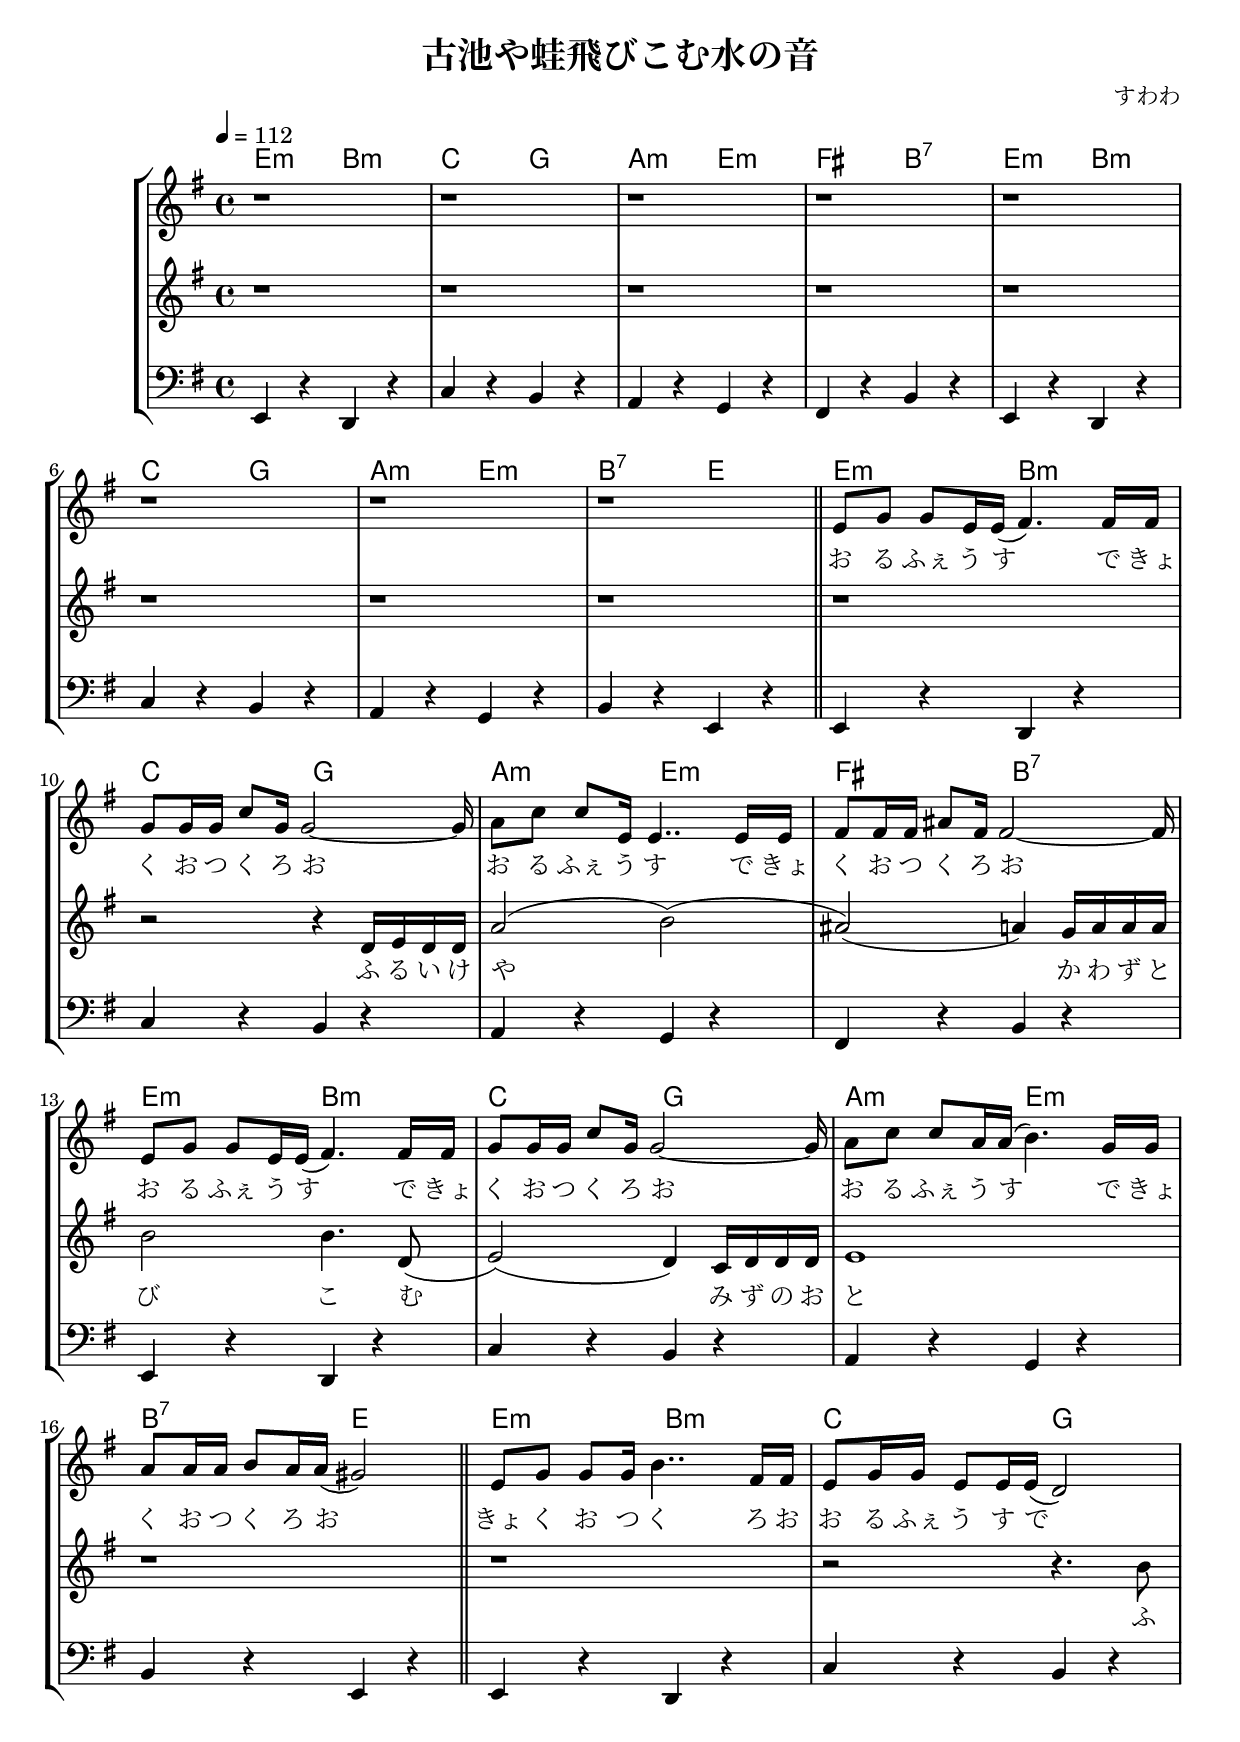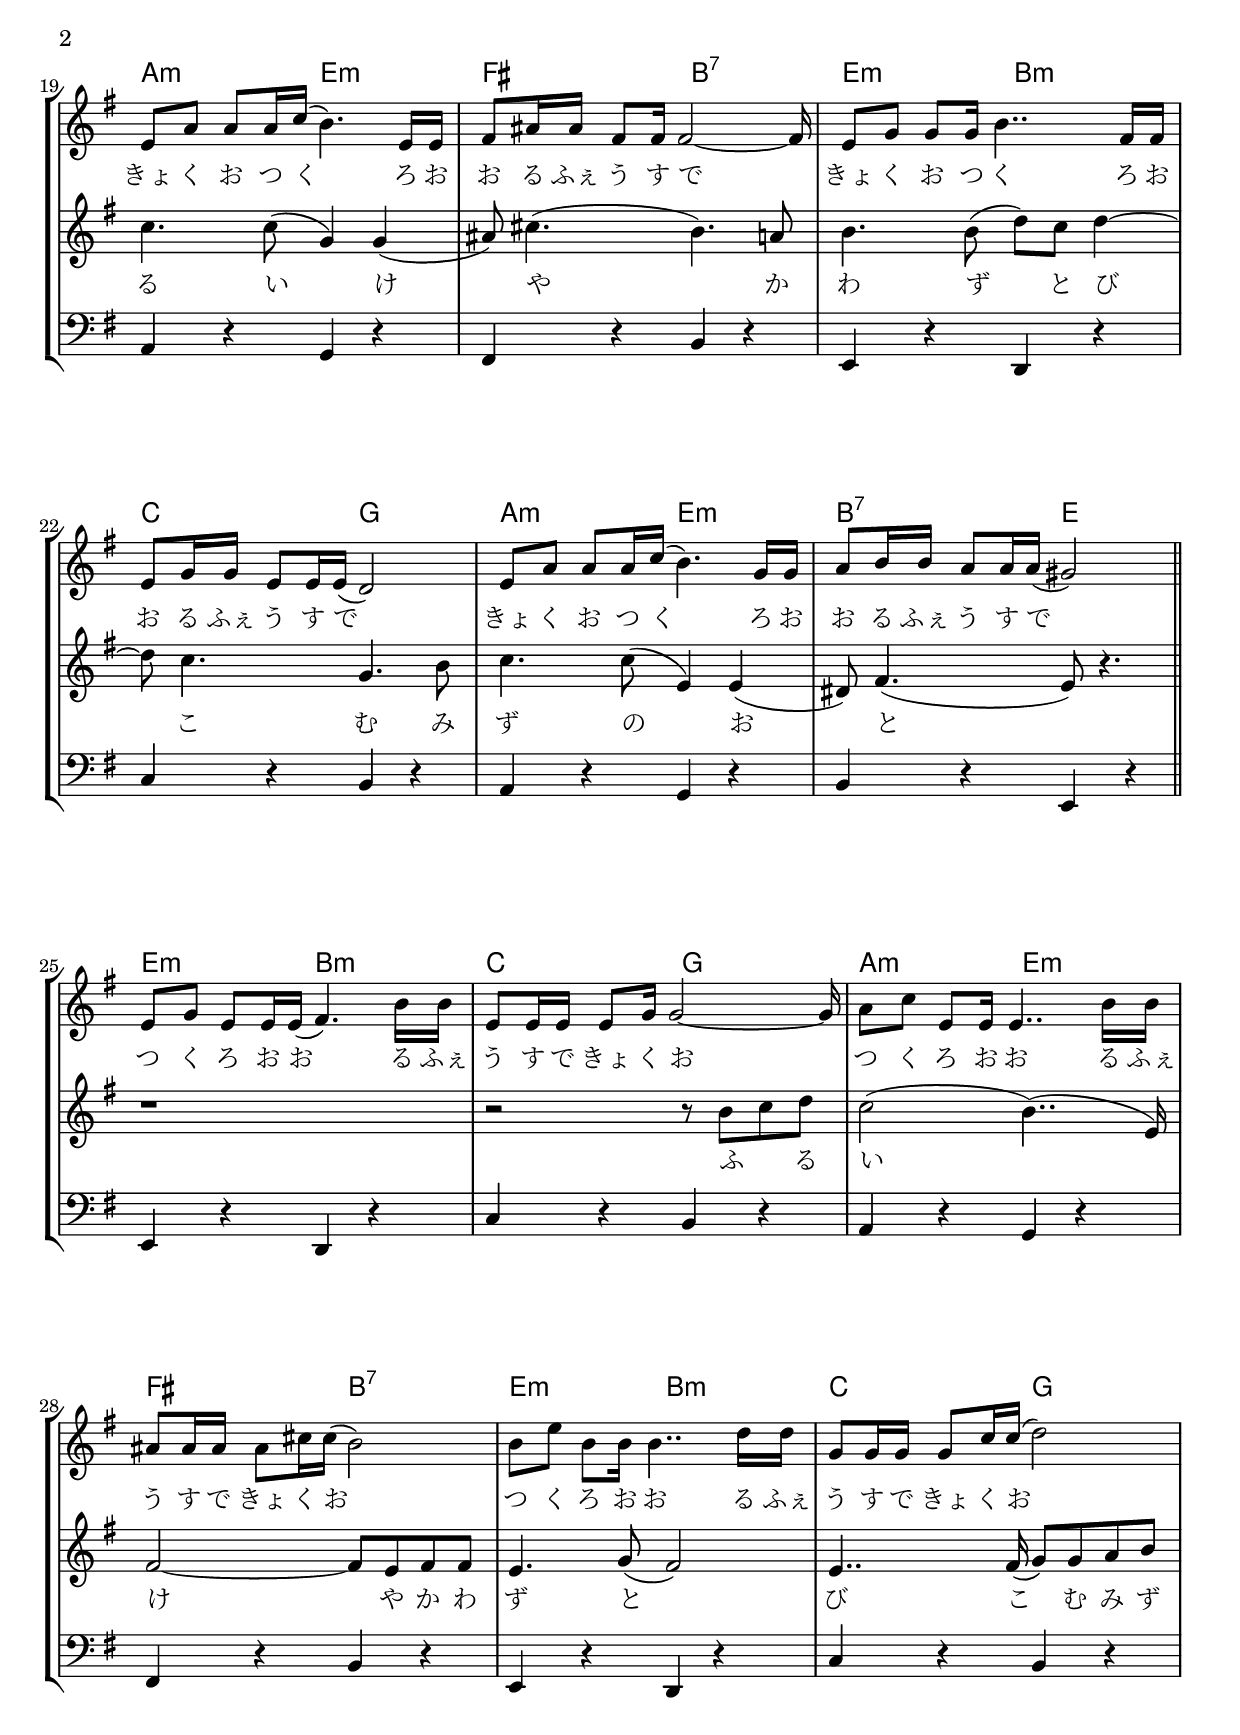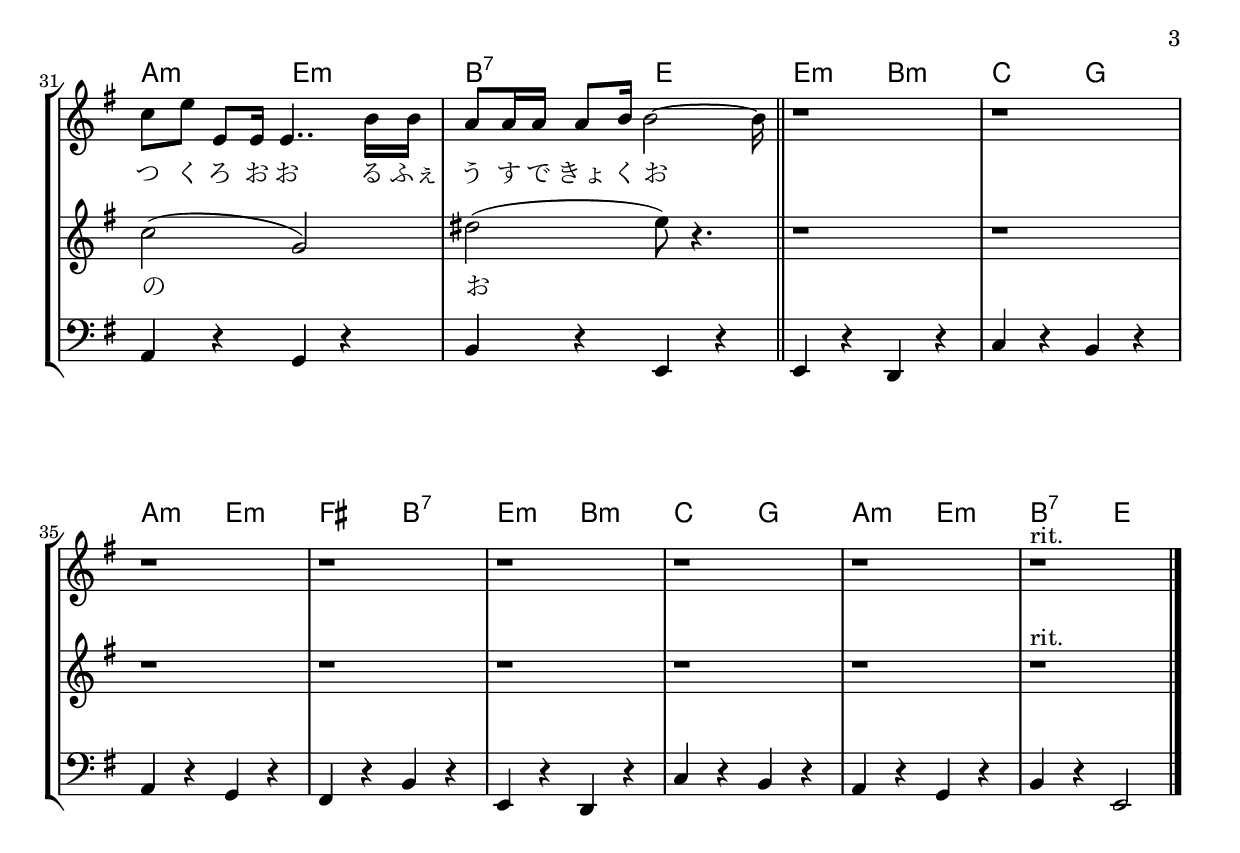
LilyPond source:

\version "2.12.1"

\header {
	title = \markup {古池や蛙飛びこむ水の音}
	composer = \markup \center-column {すわわ}
}

harmony = \chordmode {
	e2:m b:m c g a:m e:m fis b:7 e:m b:m c g a:m e:m b:7 e 

	e:m b:m c g a:m e:m fis b:7 e:m b:m c g a:m e:m b:7 e 

	e:m b:m c g a:m e:m fis b:7 e:m b:m c g a:m e:m b:7 e 

	e:m b:m c g a:m e:m fis b:7 e:m b:m c g a:m e:m b:7 e 

	e:m b:m c g a:m e:m fis b:7 e:m b:m c g a:m e:m b:7 e 
}

melody = {
	\key g \major
	\tempo 4 = 112
	r1 | r1 | r1 | r1 | r1 | r1 | r1 | r1   
	\set Staff.midiInstrument = #"Koto"
	 e'8  g'8  g'8  e'16  e'16  (fis'4.)  fis'16  fis'16 
	g'8  g'16  g'16  c''8  g'16  g'2~g'16 
	a'8  c''8  c''8  e'16  e'4..  e'16  e'16 
	fis'8  fis'16  fis'16  ais'8  fis'16  fis'2~fis'16 
	e'8  g'8  g'8  e'16  e'16  (fis'4.)  fis'16  fis'16 
	g'8  g'16  g'16  c''8  g'16  g'2~g'16 
	a'8  c''8  c''8  a'16  a'16  (b'4.)  g'16  g'16 
	a'8  a'16  a'16  b'8  a'16  a'16  (gis'2)
	\set Staff.midiInstrument = #"Koto"
	 e'8  g'8  g'8  g'16  b'4..  fis'16  fis'16 
	e'8  g'16  g'16  e'8  e'16  e'16  (d'2) 
	e'8  a'8  a'8  a'16  c''16  (b'4.)  e'16  e'16 
	fis'8  ais'16  ais'16  fis'8  fis'16  fis'2~fis'16 
	e'8  g'8  g'8  g'16  b'4..  fis'16  fis'16 
	e'8  g'16  g'16  e'8  e'16  e'16  (d'2) 
	e'8  a'8  a'8  a'16  c''16  (b'4.)  g'16  g'16 
	a'8  b'16  b'16  a'8  a'16  a'16  (gis'2)
	\set Staff.midiInstrument = #"Koto"
	 e'8  g'8  e'8  e'16  e'16  (fis'4.)  b'16  b'16 
	e'8  e'16  e'16  e'8  g'16  g'2~g'16 
	a'8  c''8  e'8  e'16  e'4..  b'16  b'16 
	ais'8  ais'16  ais'16  ais'8  cis''16  cis''16  (b'2) 
	b'8  e''8  b'8  b'16  b'4..  d''16  d''16 
	g'8  g'16  g'16  g'8  c''16  c''16  (d''2) 
	c''8  e''8  e'8  e'16  e'4..  b'16  b'16 
	a'8  a'16  a'16  a'8  b'16  b'2~b'16
	r1 | r1 | r1 | r1 | r1 | r1 | r1 | r1^"rit." \bar "|."
}

words = \lyricmode {
	
	お  る  ふぇ  う  す  で  きょ  く  お  つ  く  ろ  お  お  る  ふぇ  う  す  で  きょ  く  お  つ  く  ろ  お  お  る  ふぇ  う  す  で  きょ  く  お  つ  く  ろ  お  お  る  ふぇ  う  す  で  きょ  く  お  つ  く  ろ  お  
	きょ  く  お  つ  く  ろ  お  お  る  ふぇ  う  す  で  きょ  く  お  つ  く  ろ  お  お  る  ふぇ  う  す  で  きょ  く  お  つ  く  ろ  お  お  る  ふぇ  う  す  で  きょ  く  お  つ  く  ろ  お  お  る  ふぇ  う  す  で  
	つ  く  ろ  お  お  る  ふぇ  う  す  で  きょ  く  お  つ  く  ろ  お  お  る  ふぇ  う  す  で  きょ  く  お  つ  く  ろ  お  お  る  ふぇ  う  す  で  きょ  く  お  つ  く  ろ  お  お  る  ふぇ  う  す  で  きょ  く  お  
	
}

secondmelody = {
	\key g \major
	\tempo 4 = 112
	r1 | r1 | r1 | r1 | r1 | r1 | r1 | r1   
	\set Staff.midiInstrument = #"fss0.23"
	 r1 
	r2  r4  d'16  e'16  d'16  d'16 
	a'2  (b'2) 
	(ais'2)  (a'4)  g'16  a'16  a'16  a'16 
	b'2  b'4.  d'8 
	(e'2)  (d'4)  c'16  d'16  d'16  d'16 
	e'1
	r1 	\set Staff.midiInstrument = #"fss0.23"
	 r1 
	r2  r4.  b'8 
	c''4.  c''8  (g'4)  g'4 
	(ais'8)  cis''4.  (b'4.)  a'8 
	b'4.  b'8  (d''8)  c''8  d''4~ 
	d''8  c''4.  g'4.  b'8 
	c''4.  c''8  (e'4)  e'4 
	(dis'8)  fis'4.  (e'8)  	r4. 	\set Staff.midiInstrument = #"fss0.23"
	 r1 
	r2~r8  b'8  c''8  d''8 
	c''2  (b'4..)  (e'16) 
	fis'2~fis'8  e'8  fis'8  fis'8 
	e'4.  g'8  (fis'2) 
	e'4..  fis'16  (g'8)  g'8  a'8  b'8 
	c''2  (g'2) 
	dis''2  (e''8)  	r4. 	r1 | r1 | r1 | r1 | r1 | r1 | r1 | r1^"rit." \bar "|."
}

secondwords = \lyricmode {
	
	ふ  る  い  け  や  か  わ  ず  と  び  こ  む  み  ず  の  お  と  
	ふ  る  い  け  や  か  わ  ず  と  び  こ  む  み  ず  の  お  と  
	ふ  る  い  け  や  か  わ  ず  と  び  こ  む  み  ず  の  お  と  
	
}

tempochange = {
	\tempo 4 = 112
	r1 | r1 | r1 | r1 | r1 | r1 | r1 | r1 \bar "||"
	\tempo 4 = 112
	r1 | r1 | r1 | r1 | r1 | r1 | r1 | r1 \bar "||"
	\tempo 4 = 112
	r1 | r1 | r1 | r1 | r1 | r1 | r1 | r1 \bar "||"
	\tempo 4 = 112
	r1 | r1 | r1 | r1 | r1 | r1 | r1 | r1 \bar "||"
	\tempo 4 = 112
	r1 | r1 | r1 | r1 | r1 | r1 | r1 | \tempo 4 = 84 r2 \tempo 4 = 74 r2 \bar "|."
}

mainacc = {
	\clef bass
	\set Staff.midiInstrument = #"Shamisen"
	\key g \major
	\tempo 4 = 112
	e,4 r4
	d,4 r4
	c4 r4
	b,4 r4
	a,4 r4
	g,4 r4
	fis,4 r4
	b,4 r4
	e,4 r4
	d,4 r4
	c4 r4
	b,4 r4
	a,4 r4
	g,4 r4
	b,4 r4
	e,4 r4
	\bar "||"

	\set Staff.midiInstrument = #"Shamisen"
	e,4 r4
	d,4 r4
	c4 r4
	b,4 r4
	a,4 r4
	g,4 r4
	fis,4 r4
	b,4 r4
	e,4 r4
	d,4 r4
	c4 r4
	b,4 r4
	a,4 r4
	g,4 r4
	b,4 r4
	e,4 r4
	\bar "||"

	\set Staff.midiInstrument = #"Shakuhachi"
	e,4 r4
	d,4 r4
	c4 r4
	b,4 r4
	a,4 r4
	g,4 r4
	fis,4 r4
	b,4 r4
	e,4 r4
	d,4 r4
	c4 r4
	b,4 r4
	a,4 r4
	g,4 r4
	b,4 r4
	e,4 r4
	\bar "||"

	\set Staff.midiInstrument = #"Shamisen"
	e,4 r4
	d,4 r4
	c4 r4
	b,4 r4
	a,4 r4
	g,4 r4
	fis,4 r4
	b,4 r4
	e,4 r4
	d,4 r4
	c4 r4
	b,4 r4
	a,4 r4
	g,4 r4
	b,4 r4
	e,4 r4
	\bar "||"

	\set Staff.midiInstrument = #"Shamisen"
	e,4 r4
	d,4 r4
	c4 r4
	b,4 r4
	a,4 r4
	g,4 r4
	fis,4 r4
	b,4 r4
	e,4 r4
	d,4 r4
	c4 r4
	b,4 r4
	a,4 r4
	g,4 r4
	b,4 r4
	e,2
	\bar "|."
}

subacc = {
	\clef bass
	\set Staff.midiInstrument = #"Koto"
	\key g \major
	\tempo 4 = 112
	e,4.e,8
	d,4.d,8
	c4.c8
	b,4.b,8
	a,4.a,8
	g,4.g,8
	fis,4.fis,8
	b,4.b,8
	e,4.e,8
	d,4.d,8
	c4.c8
	b,4.b,8
	a,4.a,8
	g,4.g,8
	b,4.b,8
	e,4.e,8
	\bar "||"

	\set Staff.midiInstrument = #"Shakuhachi"
	e,4.e,8
	d,4.d,8
	c4.c8
	b,4.b,8
	a,4.a,8
	g,4.g,8
	fis,4.fis,8
	b,4.b,8
	e,4.e,8
	d,4.d,8
	c4.c8
	b,4.b,8
	a,4.a,8
	g,4.g,8
	b,4.b,8
	e,4.e,8
	\bar "||"

	\set Staff.midiInstrument = #"Shamisen"
	e,4.e,8
	d,4.d,8
	c4.c8
	b,4.b,8
	a,4.a,8
	g,4.g,8
	fis,4.fis,8
	b,4.b,8
	e,4.e,8
	d,4.d,8
	c4.c8
	b,4.b,8
	a,4.a,8
	g,4.g,8
	b,4.b,8
	e,4.e,8
	\bar "||"

	\set Staff.midiInstrument = #"Koto"
	e,4.e,8
	d,4.d,8
	c4.c8
	b,4.b,8
	a,4.a,8
	g,4.g,8
	fis,4.fis,8
	b,4.b,8
	e,4.e,8
	d,4.d,8
	c4.c8
	b,4.b,8
	a,4.a,8
	g,4.g,8
	b,4.b,8
	e,4.e,8
	\bar "||"

	\set Staff.midiInstrument = #"Koto"
	e,4.e,8
	d,4.d,8
	c4.c8
	b,4.b,8
	a,4.a,8
	g,4.g,8
	fis,4.fis,8
	b,4.b,8
	e,4.e,8
	d,4.d,8
	c4.c8
	b,4.b,8
	a,4.a,8
	g,4.g,8
	b,4.b,8
	e,2
	\bar "|."
}

percA = {
	\drummode {
	r4 hh4 hh4 hh4  |hh4 hh4 hh4 hh4  |hh4 hh4 hh4 hh4  |hh4 hh4 hh4 hh4  |r4 hh4 hh4 hh4  |hh4 hh4 hh4 hh4  |hh4 hh4 hh4 hh4  |hh4 hh4 hh4 hh4  \bar "||"
	r4 hh4 hh4 hh4  |hh4 hh4 hh4 hh4  |hh4 hh4 hh4 hh4  |hh4 hh4 hh4 hh4  |r4 hh4 hh4 hh4  |hh4 hh4 hh4 hh4  |hh4 hh4 hh4 hh4  |hh4 hh4 hh4 hh4  \bar "||"
	r2. hho4  |r1  |r2. hho4  |r1  |r2. hho4  |r1  |r2. hho4  |r1  \bar "||"
	cymc1  |r1  |r1  |r1  |cymc1  |r1  |r1  |r1  \bar "||"
	r4 hh4 hh4 hh4  |hh4 hh4 hh4 hh4  |hh4 hh4 hh4 hh4  |hh4 hh4 hh4 hh4  |r4 hh4 hh4 hh4  |hh4 hh4 hh4 hh4  |hh4 hh4 hh4 hh4  |hh4 hh4 hh4 hh4  \bar "|."
	}
}

percB = {
	\drummode {
	r8 hhp4 hhp4 hhp4 hhp8  |r8 hhp4 hhp4 hhp4 hhp8  |r8 hhp4 hhp4 hhp4 hhp8  |r8 hhp4 hhp4 hhp4 hhp8  |r8 hhp4 hhp4 hhp4 hhp8  |r8 hhp4 hhp4 hhp4 hhp8  |r8 hhp4 hhp4 hhp4 hhp8  |r8 hhp4 hhp2 r8  \bar "||"
	r8 hhp4 hhp4 hhp4 hhp8  |r8 hhp4 hhp4 hhp4 hhp8  |r8 hhp4 hhp4 hhp4 hhp8  |r8 hhp4 hhp4 hhp4 hhp8  |r8 hhp4 hhp4 hhp4 hhp8  |r8 hhp4 hhp4 hhp4 hhp8  |r8 hhp4 hhp4 hhp4 hhp8  |r8 hhp4 hhp2 r8  \bar "||"
	r4 hh4 hh2  |hh4 hh4 hh4 hh4  |hh4 hh4 hh4 r16 hh8.  |hh4 hh4 hh4 hh4  |r4 hh4 hh2  |hh4 hh4 hh4 hh4  |hh4 hh4 hh4 r16 hh8.  |r4 hh4. r16 hh8 hh8 hh16  \bar "||"
	r8 hho8 hho8 hho8 hho8 hho8 hho8 hho8  |hho8 hho8 hho8 hho8 hho8 hho8 hho8 hho8  |hho8 hho8 hho8 hho8 hho8 hho8 hho8 hho8  |hho8 hho8 hho8 hho8 hho8 hho4.  |r8 hho8 hho8 hho8 hho8 hho8 hho8 hho8  |hho8 hho8 hho8 hho8 hho8 hho8 hho8 hho8  |hho8 hho8 hho8 hho8 hho8 hho8 hho8 hho8  |hho8 hho8 hho8 hho8 hho8 hho4.  \bar "||"
	r8 hhp4 hhp4 hhp4 hhp8  |r8 hhp4 hhp4 hhp4 hhp8  |r8 hhp4 hhp4 hhp4 hhp8  |r8 hhp4 hhp4 hhp4 hhp8  |r8 hhp4 hhp4 hhp4 hhp8  |r8 hhp4 hhp4 hhp4 hhp8  |r8 hhp4 hhp4 hhp4 hhp8  |r8 hhp4 hhp2 r8  \bar "|."
	}
}

percC = {
	\drummode {
	r4 sn2 sn4  |r4 sn2 sn8. sn16  |r4 sn2 sn4  |r4 sn2 sn8. sn16  |r4 sn2 sn4  |r4 sn2 sn8. sn16  |r4 sn2 sn4  |r4 sn4 r16 sn16 sn8. sn16 sn16 sn16  \bar "||"
	r4 sn2 sn4  |r4 sn2 sn8. sn16  |r4 sn2 sn4  |r4 sn2 sn8. sn16  |r4 sn2 sn4  |r4 sn2 sn8. sn16  |r4 sn2 sn4  |r4 sn4 r16 sn16 sn8. sn16 sn16 sn16  \bar "||"
	r16 hhp8 hhp8 hhp8 hhp8 hhp8 hhp8 hhp8 hhp16  |r16 hhp8 hhp8 hhp8 hhp8 hhp8 hhp8 hhp8 hhp16  |r16 hhp8 hhp8 hhp8 hhp8 hhp8 hhp4 hhp16  |r16 hhp8 hhp8 hhp8 hhp8 hhp8 hhp8 hhp8 hhp16  |r16 hhp8 hhp8 hhp8 hhp8 hhp8 hhp8 hhp8 hhp16  |r16 hhp8 hhp8 hhp8 hhp8 hhp8 hhp8 hhp8 hhp16  |r16 hhp8 hhp8 hhp8 hhp8 hhp8 hhp4 hhp16  |r16 hhp8 hhp8 hhp8 hhp8. hhp8 hhp8 hhp8  \bar "||"
	r1  |r1  |r1  |r2. hh4  |r1  |r1  |r1  |r2. hh4  \bar "||"
	r4 sn2 sn4  |r4 sn2 sn8. sn16  |r4 sn2 sn4  |r4 sn2 sn8. sn16  |r4 sn2 sn4  |r4 sn2 sn8. sn16  |r4 sn2 sn4  |r4 sn4 r16 sn16 sn8. sn16 sn16 sn16  \bar "|."
	}
}

percD = {
	\drummode {
	bd2 bd8 bd16 bd4 r16  |bd2 bd8 bd16 bd4 r16  |bd2 bd8 bd16 bd4 r16  |bd2 bd8 bd16 bd4 r16  |bd2 bd8 bd16 bd4 r16  |bd2 bd8 bd16 bd4 r16  |bd2 bd8 bd16 bd4 r16  |bd4. bd8 bd4 bd4  \bar "||"
	bd2 bd8 bd16 bd4 r16  |bd2 bd8 bd16 bd4 r16  |bd2 bd8 bd16 bd4 r16  |bd2 bd8 bd16 bd4 r16  |bd2 bd8 bd16 bd4 r16  |bd2 bd8 bd16 bd4 r16  |bd2 bd8 bd16 bd4 r16  |bd4. bd8 bd4 bd4  \bar "||"
	r8 sn4 sn4 sn4 sn8  |r8 sn4 sn4 sn4 sn8  |r8 sn4 sn4 sn4 sn8  |r8 sn4 sn4 sn4 sn8  |r8 sn4 sn4 sn4 sn8  |r8 sn4 sn4 sn4 sn8  |r8 sn4 sn4 sn4 sn8  |r8 sn4 sn8 sn16 sn8 sn8 sn8 sn16  \bar "||"
	r8 sn4 sn4 sn4 sn8  |r8 sn4 sn4 sn4 sn8  |r8 sn4 sn4 sn4 sn8  |r8 sn4 sn4 sn8. sn16 sn16 sn16  |r8 sn4 sn4 sn4 sn8  |r8 sn4 sn4 sn4 sn8  |r8 sn4 sn4 sn4 sn8  |r8 sn4 sn4 sn8. sn16 sn16 sn16  \bar "||"
	bd2 bd8 bd16 bd4 r16  |bd2 bd8 bd16 bd4 r16  |bd2 bd8 bd16 bd4 r16  |bd2 bd8 bd16 bd4 r16  |bd2 bd8 bd16 bd4 r16  |bd2 bd8 bd16 bd4 r16  |bd2 bd8 bd16 bd4 r16  |bd4. bd8 bd4 bd4  \bar "|."
	}
}

percE = {
	\drummode {
	cymc1  |r1 |r1 |r1 |cymc1  |r1 |r1 |r1 \bar "||"
	cymc1  |r1 |r1 |r1 |cymc1  |r1 |r1 |r1 \bar "||"
	bd4 bd4 bd16 bd8 bd16 bd4  |bd4 bd4 bd16 bd8 bd16 bd4  |bd4 bd4 bd16 bd8 bd16 bd4  |bd4 bd4 bd16 bd8 bd16 bd4  |bd4 bd4 bd16 bd8 bd16 bd4  |bd4 bd4 bd16 bd8 bd16 bd4  |bd4 bd4 bd16 bd8 bd16 bd4  |bd4 bd8. bd8 bd8 bd8 bd8 bd16  \bar "||"
	bd4 bd16 bd8. bd8. bd8 bd8.  |bd4 bd16 bd8. bd16 bd8 bd8 bd8.  |bd4 bd16 bd8. bd8. bd8 bd8.  |bd4 bd16 bd8. bd16 bd8. bd4  |bd4 bd16 bd8. bd8. bd8 bd8.  |bd4 bd16 bd8. bd16 bd8 bd8 bd8.  |bd4 bd16 bd8. bd8. bd8 bd8.  |bd4 bd16 bd8. bd16 bd8. bd4  \bar "||"
	cymc1  |r1 |r1 |r1 |cymc1  |r1 |r1 |r1 \bar "|."
	}
}

percF = {
	\drummode {
	r1 | r1 | r1 | r1 | r1 | r1 | r1 | r1 \bar "||"
	r1 | r1 | r1 | r1 | r1 | r1 | r1 | r1 \bar "||"
	cymc1  |r1 |r1 |r1 |cymc1  |r1 |r1 |cymc1  \bar "||"
	r1 | r1 | r1 | r1 | r1 | r1 | r1 | r1 \bar "||"
	r1 | r1 | r1 | r1 | r1 | r1 | r1 | r1 \bar "|."
	}
}

\score {
	<<
		\new StaffGroup <<
			\new ChordNames {\harmony}
			\new Voice = "melody" {\melody}
			\new Lyrics \lyricsto "melody" \words
			\new Voice = "secondmelody" {\secondmelody}
			\new Lyrics \lyricsto "secondmelody" \secondwords
			\new Staff = "mainacc" {\mainacc}
		>>
	>>
	\layout { }
}
